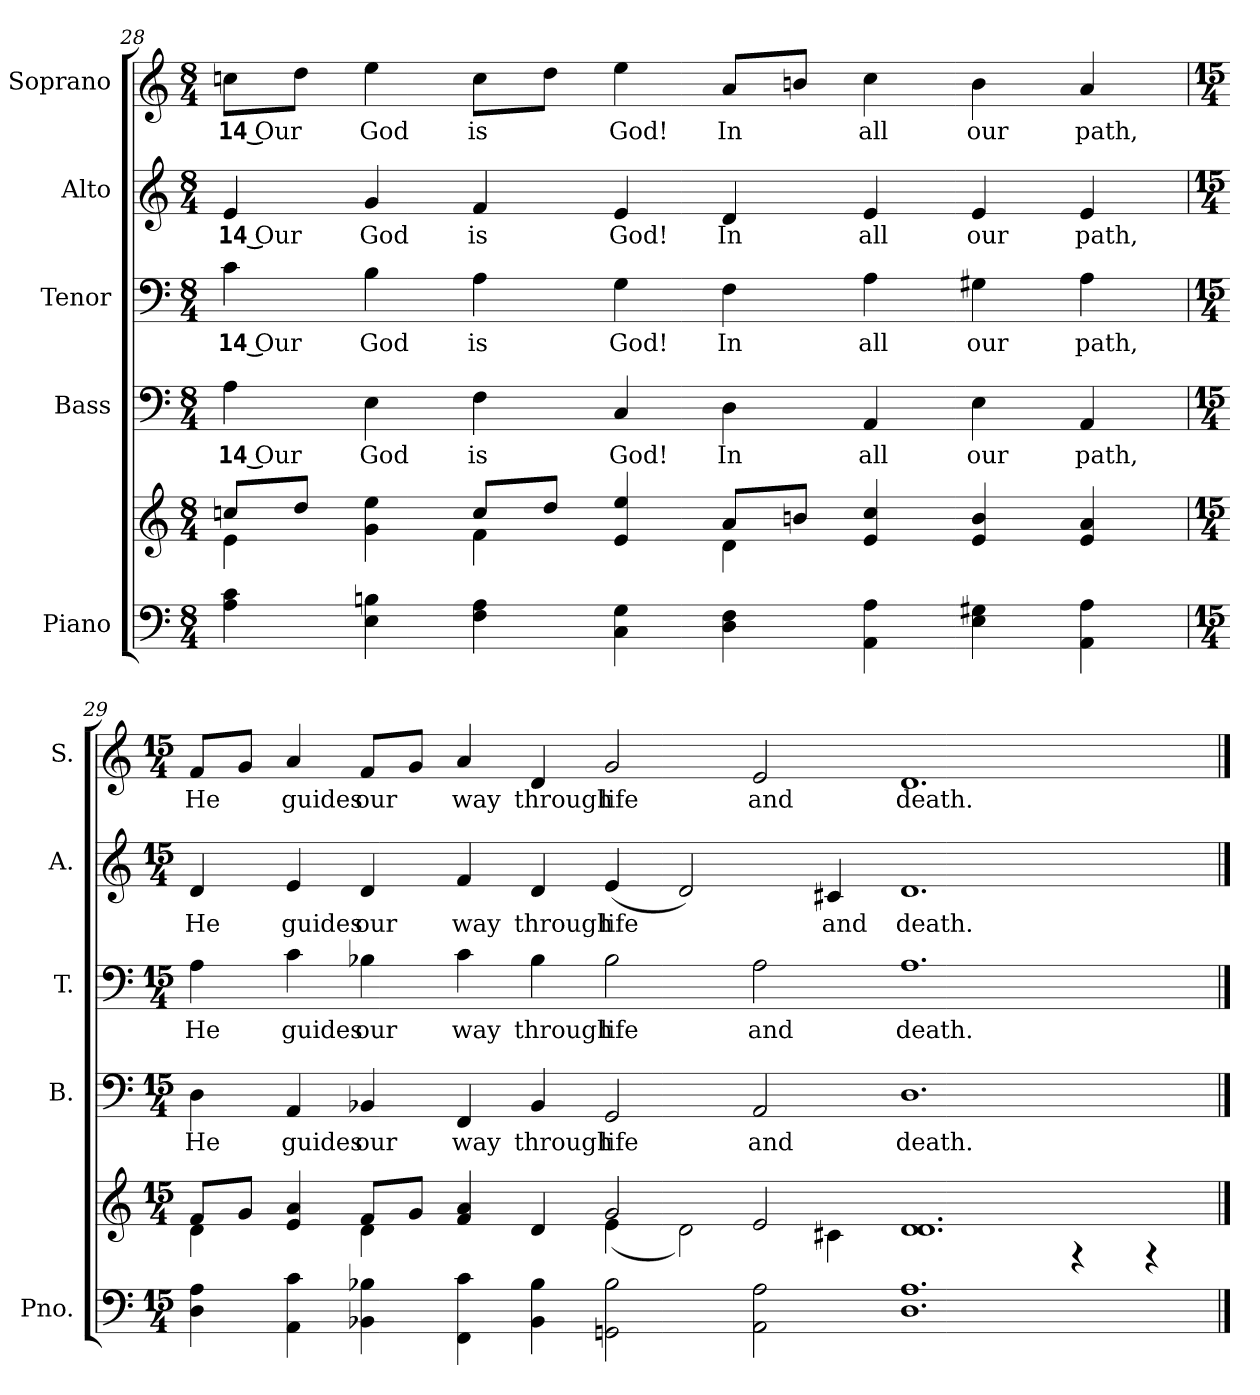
**kern	**kern	**kern	**text	**kern	**text	**kern	**text	**kern	**text
*part5	*part5	*part4	*part4	*part3	*part3	*part2	*part2	*part1	*part1
*staff6	*staff5	*staff4	*staff4	*staff3	*staff3	*staff2	*staff2	*staff1	*staff1
*I"Piano	*	*I"Bass	*	*I"Tenor	*	*I"Alto	*	*I"Soprano	*
*I'Pno.	*	*I'B.	*	*I'T.	*	*I'A.	*	*I'S.	*
!!LO:PB:g=z
*clefF4	*clefG2	*clefF4	*	*clefF4	*	*clefG2	*	*clefG2	*
*k[]	*k[]	*k[]	*	*k[]	*	*k[]	*	*k[]	*
*C:	*C:	*C:	*	*C:	*	*C:	*	*C:	*
*M8/4	*M8/4	*M8/4	*	*M8/4	*	*M8/4	*	*M8/4	*
=28	=28	=28	=28	=28	=28	=28	=28	=28	=28
*	*^	*	*	*	*	*	*	*	*
!	!	!	!	!LO:LY:b:color=#000000	!	!	!	!	!	!
!	!	!	!	!	!	!LO:LY:b:color=#000000	!	!	!	!
!	!	!	!	!	!	!	!	!LO:LY:b:color=#000000	!	!
!	!	!	!	!	!	!	!	!	!	!LO:LY:b:color=#000000
4Ai\ 4ci	8ccni/L	4ei\	4Ai\	14 Our	4ci\	14 Our	4ei/	14 Our	8ccni\L	14 Our
.	8ddi/J	.	.	.	.	.	.	.	8ddi\J	.
!	!	!	!	!LO:LY:b:color=#000000	!	!	!	!	!	!
!	!	!	!	!	!	!LO:LY:b:color=#000000	!	!	!	!
!	!	!	!	!	!	!	!	!LO:LY:b:color=#000000	!	!
!	!	!	!	!	!	!	!	!	!	!LO:LY:b:color=#000000
4Ei\ 4Bni	4gi\ 4eei	4ryy	4Ei\	God	4Bi\	God	4gi/	God	4eei\	God
!	!	!	!	!LO:LY:b:color=#000000	!	!	!	!	!	!
!	!	!	!	!	!	!LO:LY:b:color=#000000	!	!	!	!
!	!	!	!	!	!	!	!	!LO:LY:b:color=#000000	!	!
!	!	!	!	!	!	!	!	!	!	!LO:LY:b:color=#000000
4Fi\ 4Ai	8cci/L	4fi\	4Fi\	is	4Ai\	is	4fi/	is	8cci\L	is
.	8ddi/J	.	.	.	.	.	.	.	8ddi\J	.
!	!	!	!	!LO:LY:b:color=#000000	!	!	!	!	!	!
!	!	!	!	!	!	!LO:LY:b:color=#000000	!	!	!	!
!	!	!	!	!	!	!	!	!LO:LY:b:color=#000000	!	!
!	!	!	!	!	!	!	!	!	!	!LO:LY:b:color=#000000
4Ci\ 4Gi	4ei/ 4eei	4ryy	4Ci/	God!	4Gi\	God!	4ei/	God!	4eei\	God!
!	!	!	!	!LO:LY:b:color=#000000	!	!	!	!	!	!
!	!	!	!	!	!	!LO:LY:b:color=#000000	!	!	!	!
!	!	!	!	!	!	!	!	!LO:LY:b:color=#000000	!	!
!	!	!	!	!	!	!	!	!	!	!LO:LY:b:color=#000000
4Di\ 4Fi	8ai/L	4di\	4Di\	In	4Fi\	In	4di/	In	8ai/L	In
.	8bni/J	.	.	.	.	.	.	.	8bni/J	.
!	!	!	!	!LO:LY:b:color=#000000	!	!	!	!	!	!
!	!	!	!	!	!	!LO:LY:b:color=#000000	!	!	!	!
!	!	!	!	!	!	!	!	!LO:LY:b:color=#000000	!	!
!	!	!	!	!	!	!	!	!	!	!LO:LY:b:color=#000000
4AAi\ 4Ai	4ei/ 4cci	2ryy	4AAi/	all	4Ai\	all	4ei/	all	4cci\	all
!	!	!	!	!LO:LY:b:color=#000000	!	!	!	!	!	!
!	!	!	!	!	!	!LO:LY:b:color=#000000	!	!	!	!
!	!	!	!	!	!	!	!	!LO:LY:b:color=#000000	!	!
!	!	!	!	!	!	!	!	!	!	!LO:LY:b:color=#000000
4Ei\ 4G#Xi	4ei/ 4bi	.	4Ei\	our	4G#Xi\	our	4ei/	our	4bi\	our
!	!	!	!	!LO:LY:b:color=#000000	!	!	!	!	!	!
!	!	!	!	!	!	!LO:LY:b:color=#000000	!	!	!	!
!	!	!	!	!	!	!	!	!LO:LY:b:color=#000000	!	!
!	!	!	!	!	!	!	!	!	!	!LO:LY:b:color=#000000
4AAi\ 4Ai	4ei/ 4ai	4ryy	4AAi/	path,	4Ai\	path,	4ei/	path,	4ai/	path,
!!LO:PB:g=z
=29	=29	=29	=29	=29	=29	=29	=29	=29	=29	=29
*M15/4	*M15/4	*	*M15/4	*	*M15/4	*	*M15/4	*	*M15/4	*
!	!	!	!	!LO:LY:b:color=#000000	!	!	!	!	!	!
!	!	!	!	!	!	!LO:LY:b:color=#000000	!	!	!	!
!	!	!	!	!	!	!	!	!LO:LY:b:color=#000000	!	!
!	!	!	!	!	!	!	!	!	!	!LO:LY:b:color=#000000
4Di\ 4Ai	8fi/L	4di\	4Di\	He	4Ai\	He	4di/	He	8fi/L	He
.	8gi/J	.	.	.	.	.	.	.	8gi/J	.
!	!	!	!	!LO:LY:b:color=#000000	!	!	!	!	!	!
!	!	!	!	!	!	!LO:LY:b:color=#000000	!	!	!	!
!	!	!	!	!	!	!	!	!LO:LY:b:color=#000000	!	!
!	!	!	!	!	!	!	!	!	!	!LO:LY:b:color=#000000
4AAi\ 4ci	4ei/ 4ai	4ryy	4AAi/	guides	4ci\	guides	4ei/	guides	4ai/	guides
!	!	!	!	!LO:LY:b:color=#000000	!	!	!	!	!	!
!	!	!	!	!	!	!LO:LY:b:color=#000000	!	!	!	!
!	!	!	!	!	!	!	!	!LO:LY:b:color=#000000	!	!
!	!	!	!	!	!	!	!	!	!	!LO:LY:b:color=#000000
4BB-Xi\ 4B-Xi	8fi/L	4di\	4BB-Xi/	our	4B-Xi\	our	4di/	our	8fi/L	our
.	8gi/J	.	.	.	.	.	.	.	8gi/J	.
!	!	!	!	!LO:LY:b:color=#000000	!	!	!	!	!	!
!	!	!	!	!	!	!LO:LY:b:color=#000000	!	!	!	!
!	!	!	!	!	!	!	!	!LO:LY:b:color=#000000	!	!
!	!	!	!	!	!	!	!	!	!	!LO:LY:b:color=#000000
4FFi\ 4ci	4fi/ 4ai	2ryy	4FFi/	way	4ci\	way	4fi/	way	4ai/	way
!	!	!	!	!LO:LY:b:color=#000000	!	!	!	!	!	!
!	!	!	!	!	!	!LO:LY:b:color=#000000	!	!	!	!
!	!	!	!	!	!	!	!	!LO:LY:b:color=#000000	!	!
!	!	!	!	!	!	!	!	!	!	!LO:LY:b:color=#000000
4BB-i\ 4B-i	4di/	.	4BB-i/	through	4B-i\	through	4di/	through	4di/	through
!	!	!	!	!LO:LY:b:color=#000000	!	!	!	!	!	!
!	!	!	!	!	!	!LO:LY:b:color=#000000	!	!	!	!
!	!	!	!	!	!	!	!	!LO:LY:b:color=#000000	!	!
!	!	!	!	!	!	!	!	!	!	!LO:LY:b:color=#000000
2GGni\ 2B-i	2gi/	(4ei\	2GGi/	life	2B-i\	life	(4ei/	life	2gi/	life
.	.	2di\)	.	.	.	.	2di/)	.	.	.
!	!	!	!	!LO:LY:b:color=#000000	!	!	!	!	!	!
!	!	!	!	!	!	!LO:LY:b:color=#000000	!	!	!	!
!	!	!	!	!	!	!	!	!	!	!LO:LY:b:color=#000000
2AAi\ 2Ai	2ei/	.	2AAi/	and	2Ai\	and	.	.	2ei/	and
!	!	!	!	!	!	!	!	!LO:LY:b:color=#000000	!	!
.	.	4c#Xi\	.	.	.	.	4c#Xi/	and	.	.
!	!	!	!	!LO:LY:b:color=#000000	!	!	!	!	!	!
!	!	!	!	!	!	!LO:LY:b:color=#000000	!	!	!	!
!	!	!	!	!	!	!	!	!LO:LY:b:color=#000000	!	!
!	!	!	!	!	!	!	!	!	!	!LO:LY:b:color=#000000
1.Di 1.Ai	1.di 1.di	1ryy	1.Di	death.	1.Ai	death.	1.di	death.	1.di	death.
.	.	4r	.	.	.	.	.	.	.	.
.	.	4r	.	.	.	.	.	.	.	.
*	*v	*v	*	*	*	*	*	*	*	*
==	==	==	==	==	==	==	==	==	==
*-	*-	*-	*-	*-	*-	*-	*-	*-	*-
